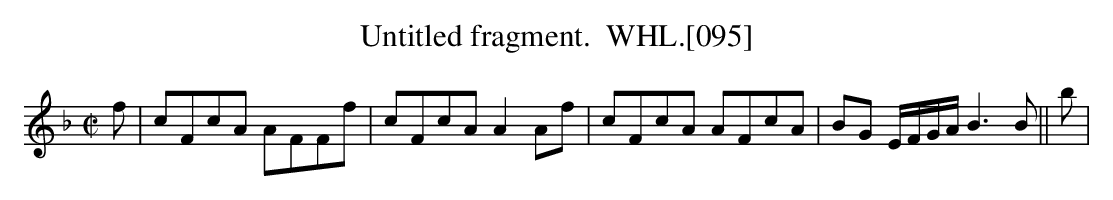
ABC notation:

X:1
T:Untitled fragment.  WHL.[095]
M:C|
L:1/8
K:F
f|cFcA AFFf|cFcA A2 Af|cFcA AFcA|BG E/F/G/A/ B3B ||b|
